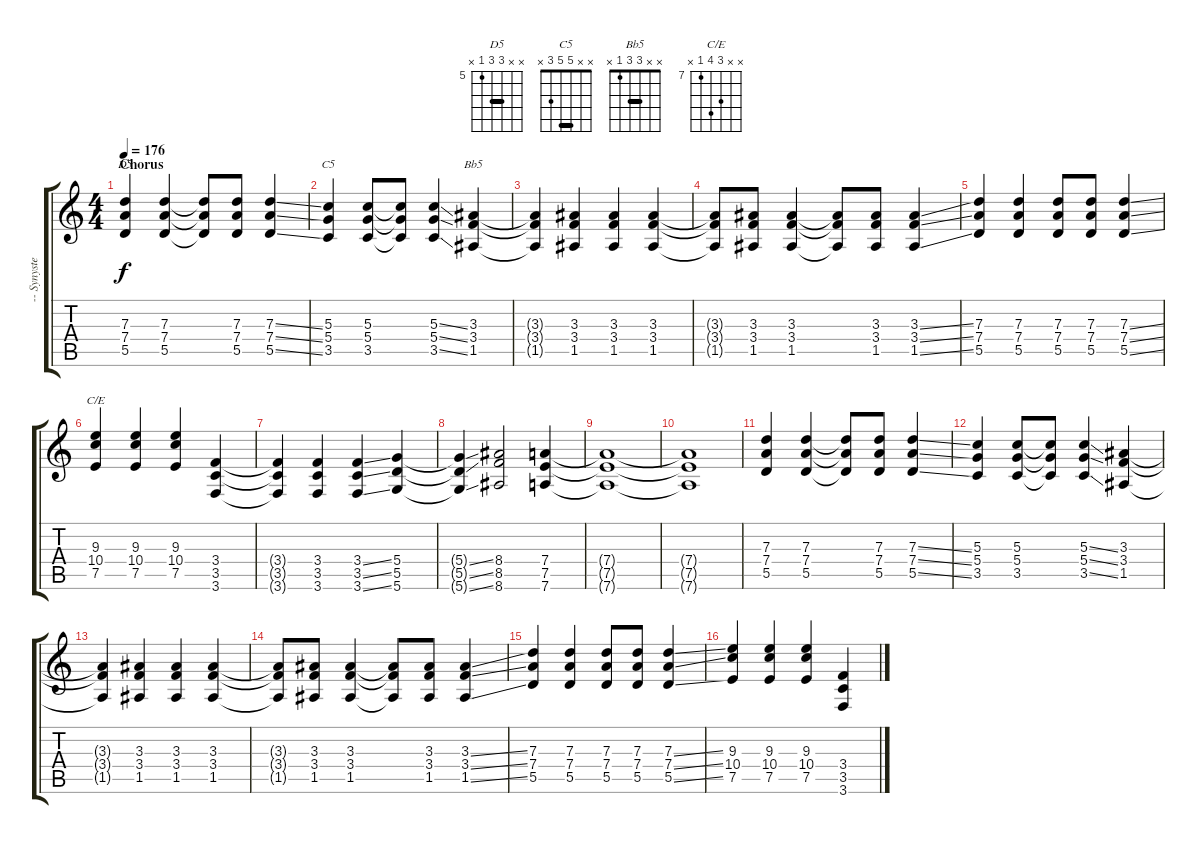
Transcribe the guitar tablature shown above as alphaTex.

\track ("-- Synyster Gates - Rhythm" "-- Synyste") {instrument overdrivenguitar}
\staff {score tabs}
\tuning (E4 B3 G3 D3 A2 D2) {hide}
\chord ("D5" x x 7 7 5 x) {firstfret 5 barre 7}
\chord ("C5" x x 5 5 3 x) {barre 5}
\chord ("Bb5" x x 3 3 1 x) {barre 3}
\chord ("C/E" x x 9 10 7 x) {firstfret 7}
\ts (4 4)
\section ("" "Chorus")
\tempo 176
\clef g2
\ks c
(7.3 7.4 5.5).4{ch "D5" dy f} (7.3 7.4 5.5).4 (7.3{t} 7.4{t} 5.5{t}).8 (7.3 7.4 5.5).8 (7.3{ss} 7.4{ss} 5.5{ss}).4 |
(5.3 5.4 3.5).4{ch "C5"} (5.3 5.4 3.5).8 (5.3{t} 5.4{t} 3.5{t}).8 (5.3{ss} 5.4{ss} 3.5{ss}).4 (3.3 3.4 1.5).4{ch "Bb5"} |
(3.3{t} 3.4{t} 1.5{t}).4 (3.3 3.4 1.5).4 (3.3 3.4 1.5).4 (3.3 3.4 1.5).4 |
(3.3{t} 3.4{t} 1.5{t}).8 (3.3 3.4 1.5).8 (3.3 3.4 1.5).4 (3.3{t} 3.4{t} 1.5{t}).8 (3.3 3.4 1.5).8 (3.3{ss} 3.4{ss} 1.5{ss}).4 |
(7.3 7.4 5.5).4 (7.3 7.4 5.5).4 (7.3 7.4 5.5).8 (7.3 7.4 5.5).8 (7.3{ss} 7.4{ss} 5.5{ss}).4 |
(9.3 10.4 7.5).4{ch "C/E"} (9.3 10.4 7.5).4 (9.3 10.4 7.5).4 (3.4 3.5 3.6).4 |
(3.4{t} 3.5{t} 3.6{t}).4 (3.4 3.5 3.6).4 (3.4{ss} 3.5{ss} 3.6{ss}).4 (5.4 5.5 5.6).4 |
(5.4{ss t} 5.5{ss t} 5.6{ss t}).4 (8.4 8.5 8.6).2 (7.4 7.5 7.6).4 |
(7.4{t} 7.5{t} 7.6{t}).1 |
(7.4{t} 7.5{t} 7.6{t}).1 |
(7.3 7.4 5.5).4 (7.3 7.4 5.5).4 (7.3{t} 7.4{t} 5.5{t}).8 (7.3 7.4 5.5).8 (7.3{ss} 7.4{ss} 5.5{ss}).4 |
(5.3 5.4 3.5).4 (5.3 5.4 3.5).8 (5.3{t} 5.4{t} 3.5{t}).8 (5.3{ss} 5.4{ss} 3.5{ss}).4 (3.3 3.4 1.5).4 |
(3.3{t} 3.4{t} 1.5{t}).4 (3.3 3.4 1.5).4 (3.3 3.4 1.5).4 (3.3 3.4 1.5).4 |
(3.3{t} 3.4{t} 1.5{t}).8 (3.3 3.4 1.5).8 (3.3 3.4 1.5).4 (3.3{t} 3.4{t} 1.5{t}).8 (3.3 3.4 1.5).8 (3.3{ss} 3.4{ss} 1.5{ss}).4 |
(7.3 7.4 5.5).4 (7.3 7.4 5.5).4 (7.3 7.4 5.5).8 (7.3 7.4 5.5).8 (7.3{ss} 7.4{ss} 5.5{ss}).4 |
(9.3 10.4 7.5).4 (9.3 10.4 7.5).4 (9.3 10.4 7.5).4 (3.4 3.5 3.6).4
